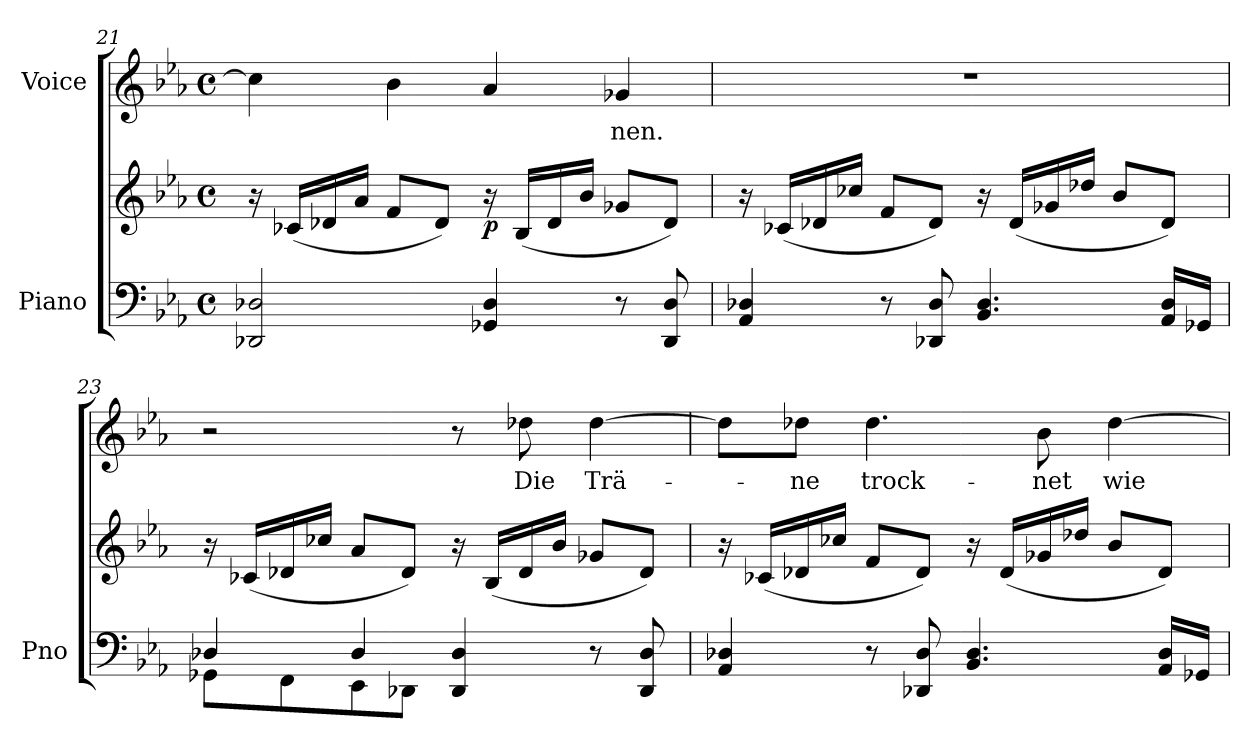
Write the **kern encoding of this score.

**kern	**kern	**dynam	**kern	**text
*part2	*part2	*part2	*part1	*part1
*staff3	*staff2	*staff2/3	*staff1	*staff1
*I"Piano	*	*	*I"Voice	*
*I'Pno	*	*	*	*
*clefF4	*clefG2	*	*clefG2	*
*k[b-e-a-]	*k[b-e-a-]	*	*k[b-e-a-]	*
*M4/4	*M4/4	*	*M4/4	*
*met(c)	*met(c)	*	*met(c)	*
=21	=21	=21	=21	=21
2DD-X/ 2D-X/	16r	.	4cc-\]	.
.	(16c-X/LL	.	.	.
.	16d-X/	.	.	.
.	16a-/JJ	.	.	.
.	8f/L	.	4b-\	.
.	8d-/J)	.	.	.
!	!	!LO:DY:b	!	!
4GG-X/ 4D-/	16r	p	4a-/	.
.	(16B-/LL	.	.	.
.	16d-/	.	.	.
.	16b-/JJ	.	.	.
8r	8g-X/L	.	4g-X/	-nen.
8DD-/ 8D-/	8d-/J)	.	.	.
=22	=22	=22	=22	=22
4AA-/ 4D-X/	16r	.	1r	.
.	(16c-X/LL	.	.	.
.	16d-X/	.	.	.
.	16cc-X/JJ	.	.	.
8r	8f/L	.	.	.
8DD-X/ 8D-/	8d-/J)	.	.	.
4.BB-/ 4.D-/	16r	.	.	.
.	(16d-/LL	.	.	.
.	16g-X/	.	.	.
.	16dd-X/JJ	.	.	.
.	8b-/L	.	.	.
16AA-/ 16D-/LL	8d-/J)	.	.	.
16GG-X/JJ	.	.	.	.
=23	=23	=23	=23	=23
*^	*	*	*	*
4D-X/	8GG-X\L	16r	.	2r	.
.	.	(16c-X/LL	.	.	.
.	8FF\	16d-X/	.	.	.
.	.	16cc-X/JJ	.	.	.
4D-/	8EE-\	8a-/L	.	.	.
.	8DD-X\J	8d-/J)	.	.	.
4DD-/ 4D-/	2ryy	16r	.	8r	.
.	.	(16B-/LL	.	.	.
.	.	16d-/	.	8dd-X\	Die
.	.	16b-/JJ	.	.	.
8r	.	8g-X/L	.	[4dd-\	Trä-
8DD-/ 8D-/	.	8d-/J)	.	.	.
*v	*v	*	*	*	*
=24	=24	=24	=24	=24
4AA-/ 4D-X/	16r	.	8dd-\L]	.
.	(16c-X/LL	.	.	.
.	16d-X/	.	8dd-X\J	-ne
.	16cc-X/JJ	.	.	.
8r	8f/L	.	4.dd-\	trock-
8DD-X/ 8D-/	8d-/J)	.	.	.
4.BB-/ 4.D-/	16r	.	.	.
.	(16d-/LL	.	.	.
.	16g-X/	.	8b-\	-net
.	16dd-X/JJ	.	.	.
.	8b-/L	.	[4dd-\	wie-
16AA-/ 16D-/LL	8d-/J)	.	.	.
16GG-X/JJ	.	.	.	.
=	=	=	=	=
*-	*-	*-	*-	*-
